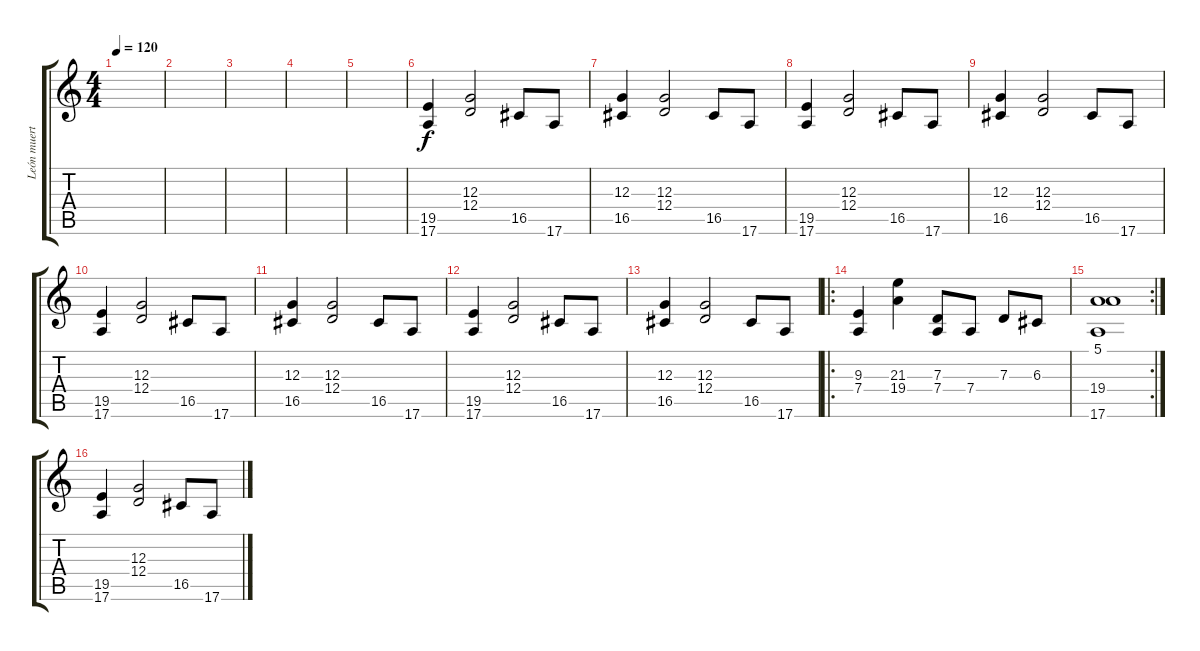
\track ("León muerto" "León muert") {instrument lead1square}
\staff {score tabs}
\tuning (E4 B3 G3 D3 A2 E2) {hide}
\ts (4 4)
\tempo 120
\clef g2
\ks c
|
|
|
|
|
(19.5 17.6).4 (12.3 12.4).2 16.5.8 17.6.8 |
(12.3 16.5).4 (12.3 12.4).2 16.5.8 17.6.8 |
(19.5 17.6).4 (12.3 12.4).2 16.5.8 17.6.8 |
(12.3 16.5).4 (12.3 12.4).2 16.5.8 17.6.8 |
(19.5 17.6).4 (12.3 12.4).2 16.5.8 17.6.8 |
(12.3 16.5).4 (12.3 12.4).2 16.5.8 17.6.8 |
(19.5 17.6).4 (12.3 12.4).2 16.5.8 17.6.8 |
(12.3 16.5).4 (12.3 12.4).2 16.5.8 17.6.8 |
\ro
(9.3 7.4).4 (21.3 19.4).4 (7.3 7.4).8 7.4.8 7.3.8 6.3.8 |
\rc 2
(5.1 19.4 17.6).1 |
(19.5 17.6).4 (12.3 12.4).2 16.5.8 17.6.8
